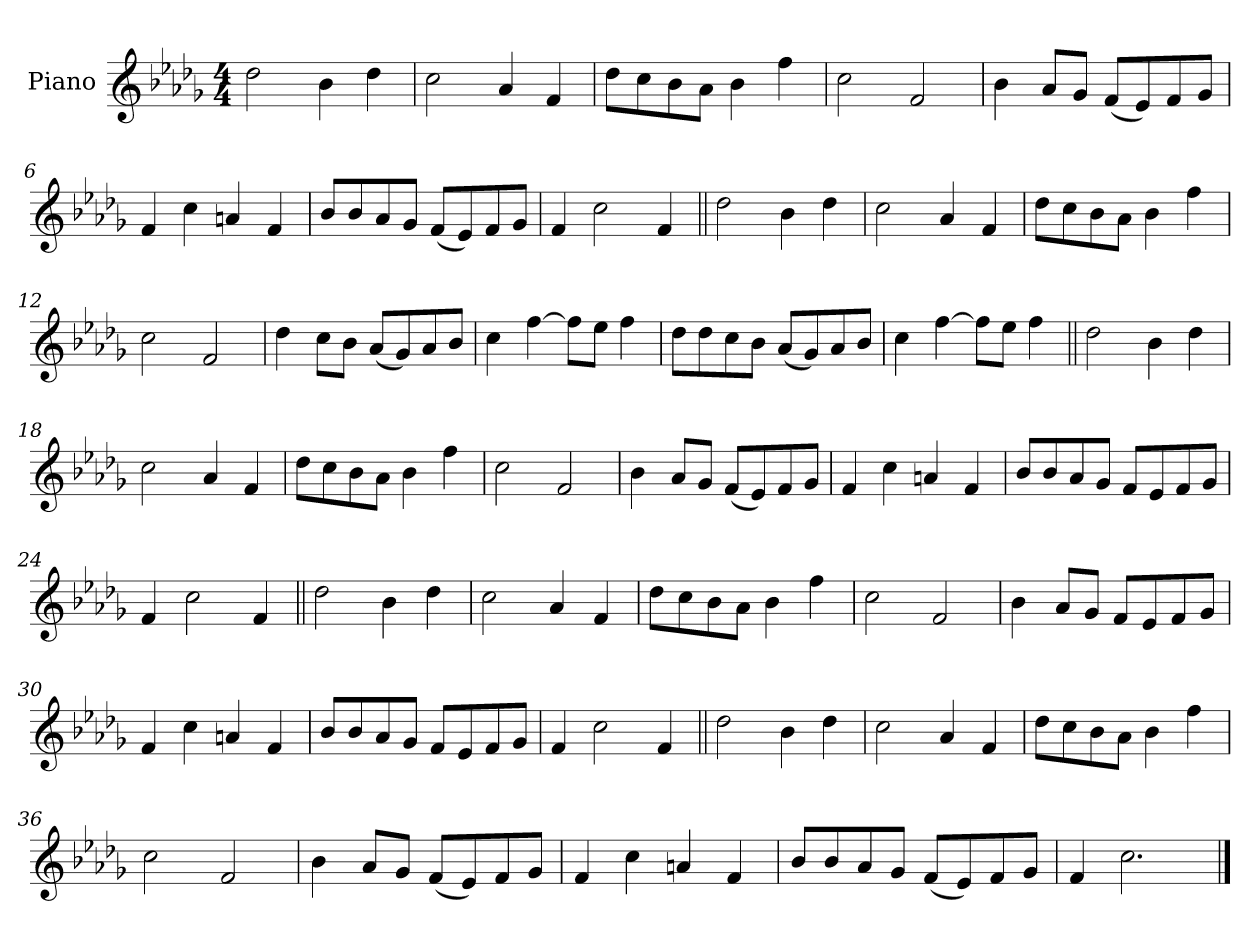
**kern
*part1
*staff1
*I"Piano
*I'Pno.
*clefG2
*k[b-e-a-d-g-]
*M4/4
=1
2dd-
4b-
4dd-
=2
2cc
4a-
4f
=3
8dd-L
8cc
8b-
8a-J
4b-
4ff
=4
2cc
2f
=5
4b-
8a-L
8g-J
(8fL
8e-)
8f
8g-J
=6
4f
4cc
4an
4f
=7
8b-L
8b-
8a-
8g-J
(8fL
8e-)
8f
8g-J
=8
4f
2cc
4f
=9||
2dd-
4b-
4dd-
=10
2cc
4a-
4f
=11
8dd-L
8cc
8b-
8a-J
4b-
4ff
=12
2cc
2f
=13
4dd-
8ccL
8b-J
(8a-L
8g-)
8a-
8b-J
=14
4cc
[4ff
8ffL]
8ee-J
4ff
=15
8dd-L
8dd-
8cc
8b-J
(8a-L
8g-)
8a-
8b-J
=16
4cc
[4ff
8ffL]
8ee-J
4ff
=17||
2dd-
4b-
4dd-
=18
2cc
4a-
4f
=19
8dd-L
8cc
8b-
8a-J
4b-
4ff
=20
2cc
2f
=21
4b-
8a-L
8g-J
(8fL
8e-)
8f
8g-J
=22
4f
4cc
4an
4f
=23
8b-L
8b-
8a-
8g-J
8fL
8e-
8f
8g-J
=24
4f
2cc
4f
=25||
2dd-
4b-
4dd-
=26
2cc
4a-
4f
=27
8dd-L
8cc
8b-
8a-J
4b-
4ff
=28
2cc
2f
=29
4b-
8a-L
8g-J
8fL
8e-
8f
8g-J
=30
4f
4cc
4an
4f
=31
8b-L
8b-
8a-
8g-J
8fL
8e-
8f
8g-J
=32
4f
2cc
4f
=33||
2dd-
4b-
4dd-
=34
2cc
4a-
4f
=35
8dd-L
8cc
8b-
8a-J
4b-
4ff
=36
2cc
2f
=37
4b-
8a-L
8g-J
(8fL
8e-)
8f
8g-J
=38
4f
4cc
4an
4f
=39
8b-L
8b-
8a-
8g-J
(8fL
8e-)
8f
8g-J
=40
4f
2.cc
==
*-
